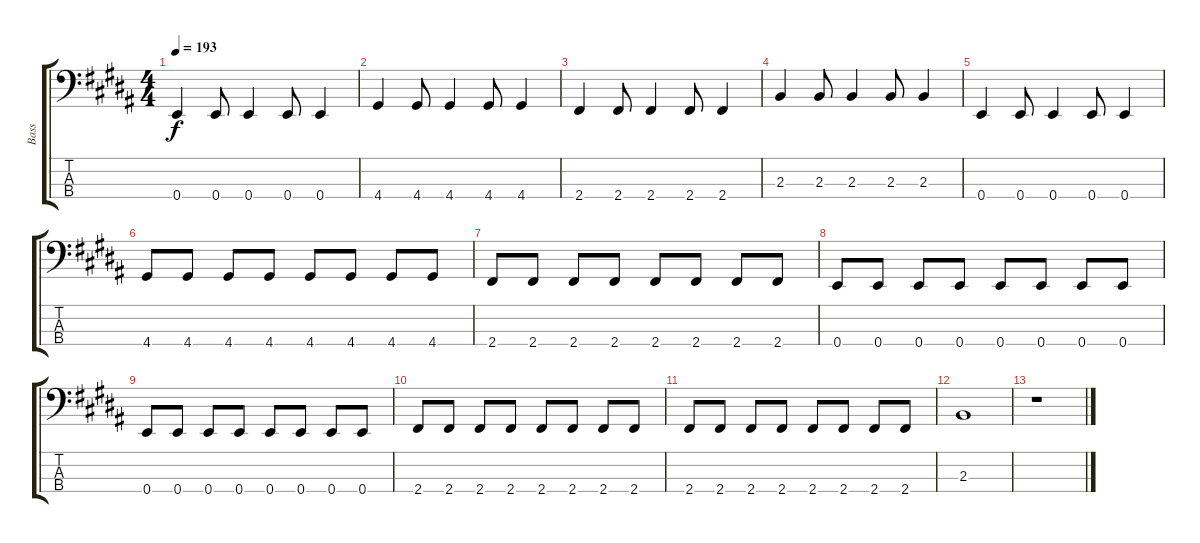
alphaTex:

\track ("Bass" "Bass") {instrument electricbasspick}
\staff {score tabs}
\tuning (G2 D2 A1 E1) {hide}
\ts (4 4)
\tempo 193
\clef f4
\ks b
0.4.4{dy f} 0.4.8 0.4.4 0.4.8 0.4.4 |
4.4.4 4.4.8 4.4.4 4.4.8 4.4.4 |
2.4.4 2.4.8 2.4.4 2.4.8 2.4.4 |
2.3.4 2.3.8 2.3.4 2.3.8 2.3.4 |
0.4.4 0.4.8 0.4.4 0.4.8 0.4.4 |
4.4.8 4.4.8 4.4.8 4.4.8 4.4.8 4.4.8 4.4.8 4.4.8 |
2.4.8 2.4.8 2.4.8 2.4.8 2.4.8 2.4.8 2.4.8 2.4.8 |
0.4.8 0.4.8 0.4.8 0.4.8 0.4.8 0.4.8 0.4.8 0.4.8 |
0.4.8 0.4.8 0.4.8 0.4.8 0.4.8 0.4.8 0.4.8 0.4.8 |
2.4.8 2.4.8 2.4.8 2.4.8 2.4.8 2.4.8 2.4.8 2.4.8 |
2.4.8 2.4.8 2.4.8 2.4.8 2.4.8 2.4.8 2.4.8 2.4.8 |
2.3.1 |
r.1
